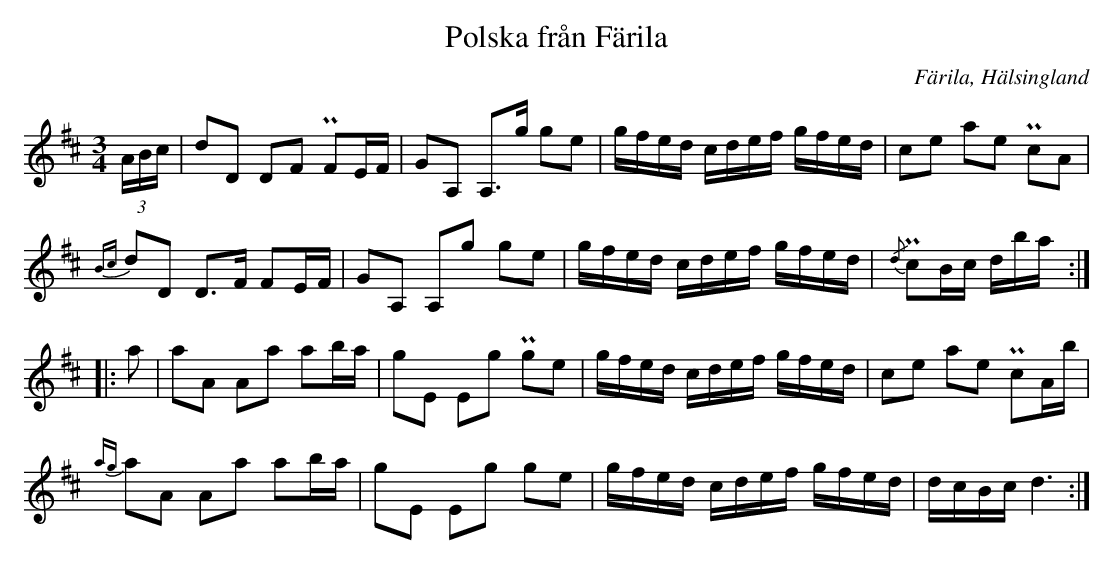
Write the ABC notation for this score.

X:1
T:Polska från Färila
O:Färila, Hälsingland
M:3/4
L:1/16
U:t=turn
K:D
(3ABc | d2D2 D2F2 PF2EF | G2A,2 A,2>g2 g2e2 | gfed cdef gfed | c2e2 a2e2 Pc2A2 |
{Bc}d2D2 D2>F2 F2EF | G2A,2 A,2g2 g2e2 | gfed cdef gfed | {/d}Pc2Bc dba ::
a2 | a2A2 A2a2 a2ba | g2E2 E2g2 Pg2e2 | gfed cdef gfed | c2e2 a2e2 Pc2A4/3b2/3 |
{a4/3g3/3}a2A2 A2a2 a2ba | g2E2 E2g2 g2e2 | gfed cdef gfed | dcBc d6 :|
